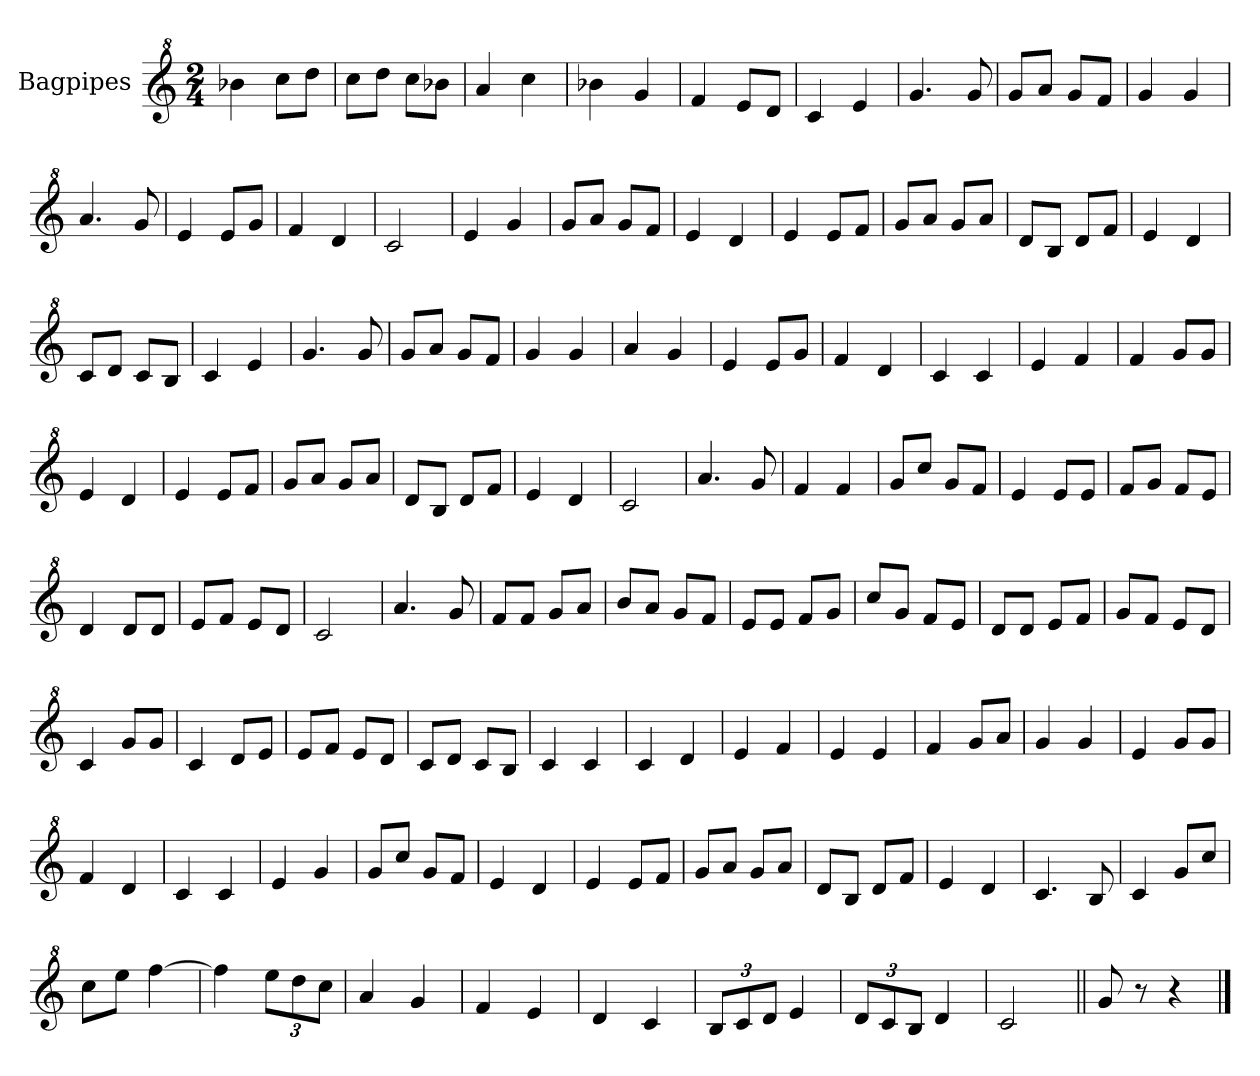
**kern
*part1
*staff1
*I"Bagpipes
*I'Bag
*clefG^2
*k[]
*C:
*M2/4
=
4bb-X
8cccL
8dddJ
=
8cccL
8dddJ
8cccL
8bb-XJ
=
4aa
4ccc
=
4bb-X
4gg
=
4ff
8eeL
8ddJ
=
4cc
4ee
=
4.gg
8gg
=
8ggL
8aaJ
8ggL
8ffJ
=
4gg
4gg
=
4.aa
8gg
=
4ee
8eeL
8ggJ
=
4ff
4dd
=
2cc
=
4ee
4gg
=
8ggL
8aaJ
8ggL
8ffJ
=
4ee
4dd
=
4ee
8eeL
8ffJ
=
8ggL
8aaJ
8ggL
8aaJ
=
8ddL
8bJ
8ddL
8ffJ
=
4ee
4dd
=
8ccL
8ddJ
8ccL
8bJ
=
4cc
4ee
=
4.gg
8gg
=
8ggL
8aaJ
8ggL
8ffJ
=
4gg
4gg
=
4aa
4gg
=
4ee
8eeL
8ggJ
=
4ff
4dd
=
4cc
4cc
=
4ee
4ff
=
4ff
8ggL
8ggJ
=
4ee
4dd
=
4ee
8eeL
8ffJ
=
8ggL
8aaJ
8ggL
8aaJ
=
8ddL
8bJ
8ddL
8ffJ
=
4ee
4dd
=
2cc
=
4.aa
8gg
=
4ff
4ff
=
8ggL
8cccJ
8ggL
8ffJ
=
4ee
8eeL
8eeJ
=
8ffL
8ggJ
8ffL
8eeJ
=
4dd
8ddL
8ddJ
=
8eeL
8ffJ
8eeL
8ddJ
=
2cc
=
4.aa
8gg
=
8ffL
8ffJ
8ggL
8aaJ
=
8bbL
8aaJ
8ggL
8ffJ
=
8eeL
8eeJ
8ffL
8ggJ
=
8cccL
8ggJ
8ffL
8eeJ
=
8ddL
8ddJ
8eeL
8ffJ
=
8ggL
8ffJ
8eeL
8ddJ
=
4cc
8ggL
8ggJ
=
4cc
8ddL
8eeJ
=
8eeL
8ffJ
8eeL
8ddJ
=
8ccL
8ddJ
8ccL
8bJ
=
4cc
4cc
=
4cc
4dd
=
4ee
4ff
=
4ee
4ee
=
4ff
8ggL
8aaJ
=
4gg
4gg
=
4ee
8ggL
8ggJ
=
4ff
4dd
=
4cc
4cc
=
4ee
4gg
=
8ggL
8cccJ
8ggL
8ffJ
=
4ee
4dd
=
4ee
8eeL
8ffJ
=
8ggL
8aaJ
8ggL
8aaJ
=
8ddL
8bJ
8ddL
8ffJ
=
4ee
4dd
=
4.cc
8b
=
4cc
8ggL
8cccJ
=
8cccL
8eeeJ
[4fff
=
4fff]
12eeeL
12ddd
12cccJ
=
4aa
4gg
=
4ff
4ee
=
4dd
4cc
=
12bL
12cc
12ddJ
4ee
=
12ddL
12cc
12bJ
4dd
=
2cc
=||
8gg
8r
4r
==
*-
